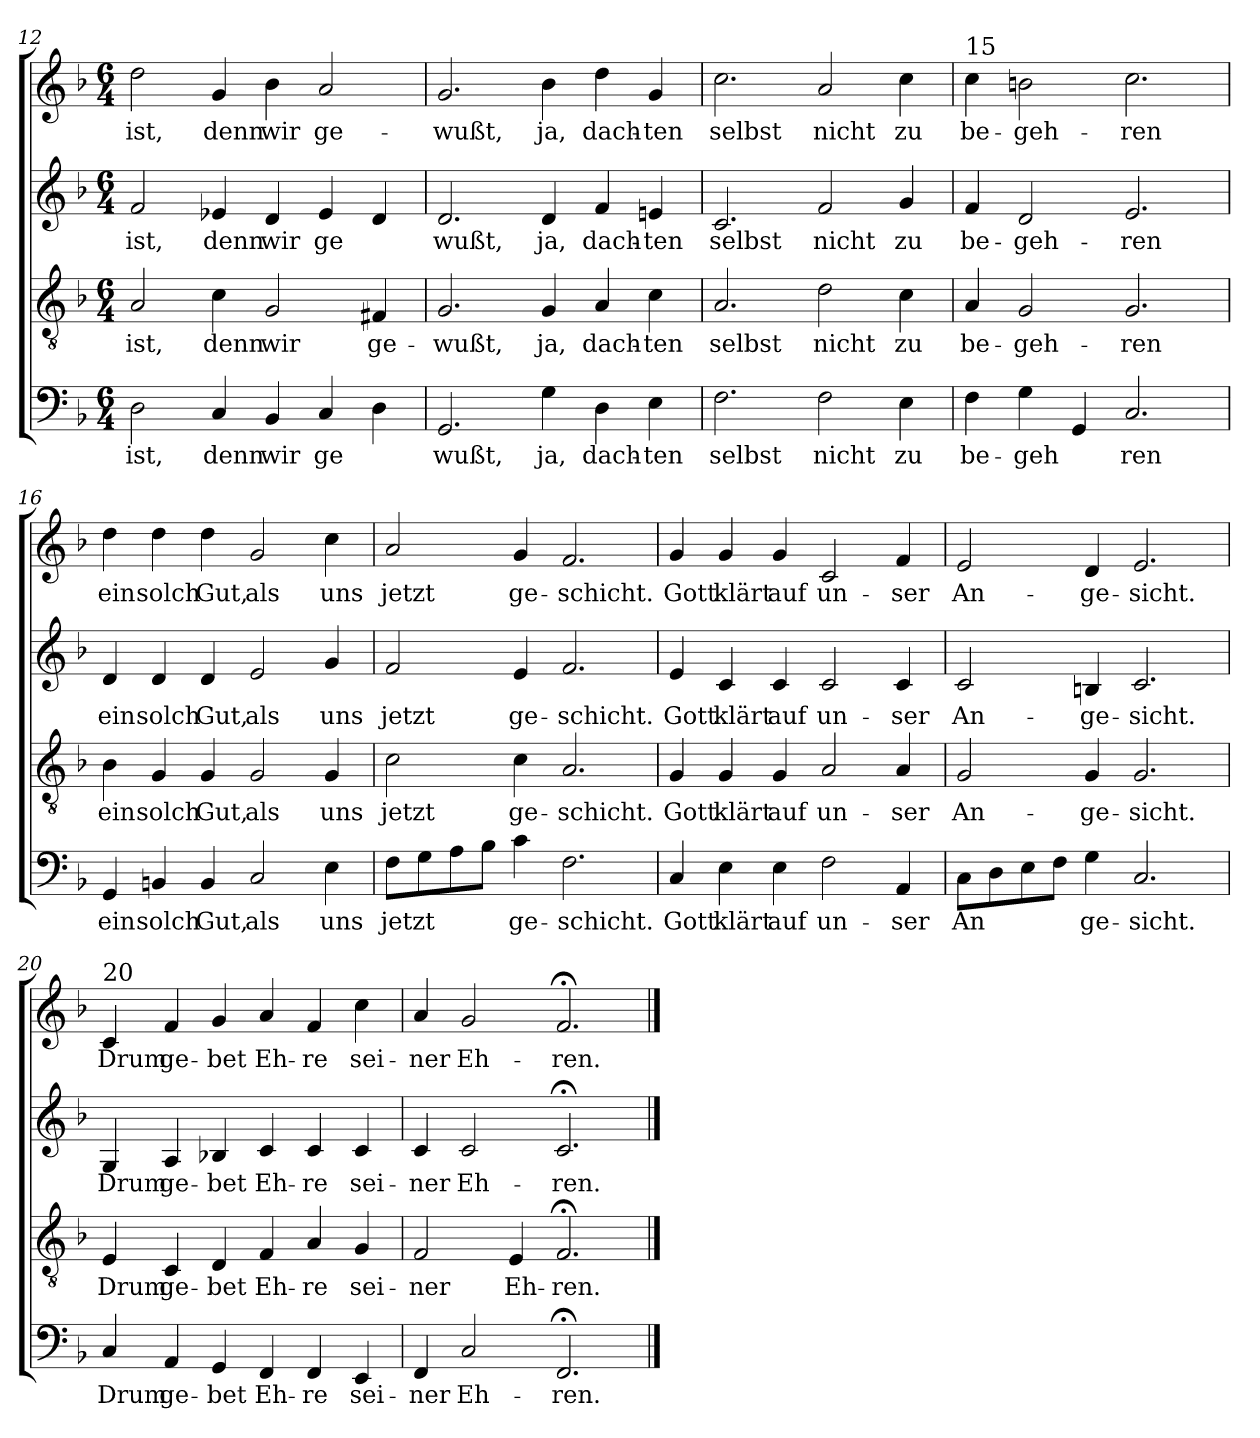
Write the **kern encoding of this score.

**kern	**text	**kern	**text	**kern	**text	**kern	**text
*part4	*part4	*part3	*part3	*part2	*part2	*part1	*part1
*staff4	*staff4	*staff3	*staff3	*staff2	*staff2	*staff1	*staff1
*clefF4	*	*clefGv2	*	*clefG2	*	*clefG2	*
*k[b-]	*	*k[b-]	*	*k[b-]	*	*k[b-]	*
*F:	*	*F:	*	*F:	*	*F:	*
*M6/4	*	*M6/4	*	*M6/4	*	*M6/4	*
=12	=12	=12	=12	=12	=12	=12	=12
2D\	ist,	2A/	ist,	2f/	ist,	2dd\	ist,
4C/	denn	4c\	denn	4e-X/	denn	4g/	denn
4BB-/	wir	2G/	wir	4d/	wir	4b-\	wir
4C/	ge	.	.	4e-/	ge	2a/	ge-
4D\	­	4F#X/	ge-	4d/	­	.	.
!!LO:PB:g=z
=13	=13	=13	=13	=13	=13	=13	=13
2.GG/	wußt,	2.G/	-wußt,	2.d/	wußt,	2.g/	-wußt,
4G\	ja,	4G/	ja,	4d/	ja,	4b-\	ja,
4D\	dach-	4A/	dach-	4f/	dach-	4dd\	dach-
4E\	-ten	4c\	-ten	4en/	-ten	4g/	-ten
=14	=14	=14	=14	=14	=14	=14	=14
2.F\	selbst	2.A/	selbst	2.c/	selbst	2.cc\	selbst
2F\	nicht	2d\	nicht	2f/	nicht	2a/	nicht
4E\	zu	4c\	zu	4g/	zu	4cc\	zu
=15	=15	=15	=15	=15	=15	=15	=15
!	!	!	!	!	!	!LO:TX:a:t=15	!
4F\	be-	4A/	be-	4f/	be-	4cc\	be-
4G\	-geh	2G/	-geh-	2d/	-geh-	2bn\	-geh-
4GG/	­	.	.	.	.	.	.
2.C/	ren	2.G/	-ren	2.e/	-ren	2.cc\	-ren
=16	=16	=16	=16	=16	=16	=16	=16
4GG/	ein	4B-\	ein	4d/	ein	4dd\	ein
4BBn/	solch	4G/	solch	4d/	solch	4dd\	solch
4BB/	Gut,	4G/	Gut,	4d/	Gut,	4dd\	Gut,
2C/	als	2G/	als	2e/	als	2g/	als
4E\	uns	4G/	uns	4g/	uns	4cc\	uns
=17	=17	=17	=17	=17	=17	=17	=17
8F\L	jetzt	2c\	jetzt	2f/	jetzt	2a/	jetzt
8G\	.	.	.	.	.	.	.
8A\	.	.	.	.	.	.	.
8B-\J	.	.	.	.	.	.	.
4c\	ge-	4c\	ge-	4e/	ge-	4g/	ge-
2.F\	-schicht.	2.A/	-schicht.	2.f/	-schicht.	2.f/	-schicht.
!!LO:LB:g=z
=18	=18	=18	=18	=18	=18	=18	=18
4C/	Gott	4G/	Gott	4e/	Gott	4g/	Gott
4E\	klärt	4G/	klärt	4c/	klärt	4g/	klärt
4E\	auf	4G/	auf	4c/	auf	4g/	auf
2F\	un-	2A/	un-	2c/	un-	2c/	un-
4AA/	-ser	4A/	-ser	4c/	-ser	4f/	-ser
=19	=19	=19	=19	=19	=19	=19	=19
8C\L	An	2G/	An-	2c/	An-	2e/	An-
8D\	.	.	.	.	.	.	.
8E\	.	.	.	.	.	.	.
8F\J	­	.	.	.	.	.	.
4G\	ge-	4G/	-ge-	4Bn/	-ge-	4d/	-ge-
2.C/	-sicht.	2.G/	-sicht.	2.c/	-sicht.	2.e/	-sicht.
=20	=20	=20	=20	=20	=20	=20	=20
!	!	!	!	!	!	!LO:TX:a:t=20	!
4C/	Drum	4E/	Drum	4G/	Drum	4c/	Drum
4AA/	ge-	4C/	ge-	4A/	ge-	4f/	ge-
4GG/	-bet	4D/	-bet	4B-X/	-bet	4g/	-bet
4FF/	Eh-	4F/	Eh-	4c/	Eh-	4a/	Eh-
4FF/	-re	4A/	-re	4c/	-re	4f/	-re
4EE/	sei-	4G/	sei-	4c/	sei-	4cc\	sei-
=21	=21	=21	=21	=21	=21	=21	=21
4FF/	-ner	2F/	-ner	4c/	-ner	4a/	-ner
2C/	Eh-	.	.	2c/	Eh-	2g/	Eh-
.	.	4E/	Eh-	.	.	.	.
2.FF;/	-ren.	2.F;/	-ren.	2.c;/	-ren.	2.f;/	-ren.
==	==	==	==	==	==	==	==
*-	*-	*-	*-	*-	*-	*-	*-
